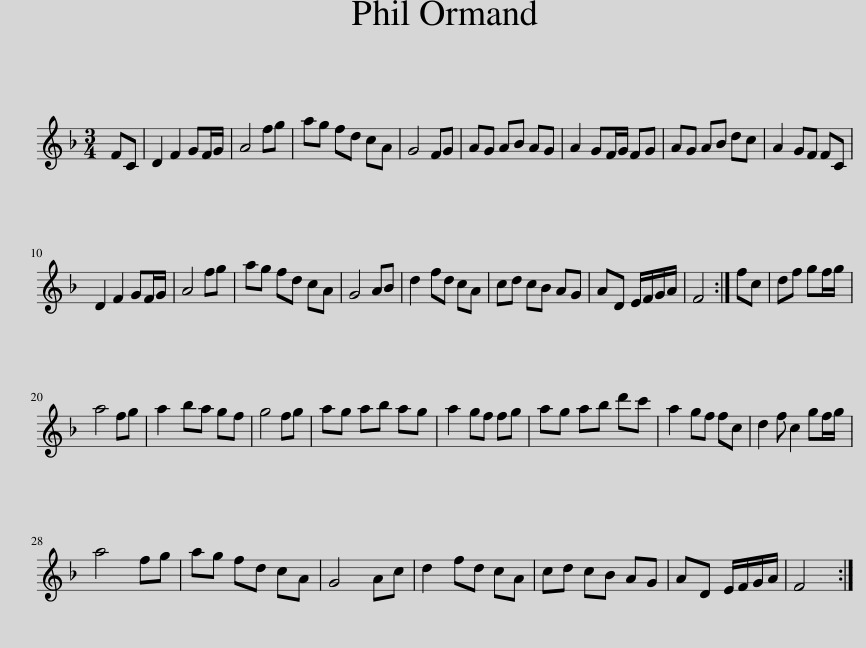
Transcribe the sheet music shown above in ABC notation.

X:1
L:1/8
M:3/4
I:linebreak $
K:F
V:1 treble
V:1
 FC | D2 F2 GF/G/ | A4 fg | ag fd cA | G4 FG | %5
 AG AB AG | A2 GF/G/ FG | AG AB dc | A2 GF FC |$ D2 F2 GF/G/ | %10
 A4 fg | ag fd cA | G4 AB | d2 fd cA | cd cB AG | %15
 AD E/F/G/A/ | F4 :| fc | df gf/g/ |$ a4 fg | %20
 a2 ba gf | g4 fg | ag ab ag | a2 gf fg | ag ab d'c' | %25
 a2 gf fc | d2 f c2 gf/g/ |$ a4 fg | ag fd cA | G4 Ac | %30
 d2 fd cA | cd cB AG | AD E/F/G/A/ | F4 :| %34
